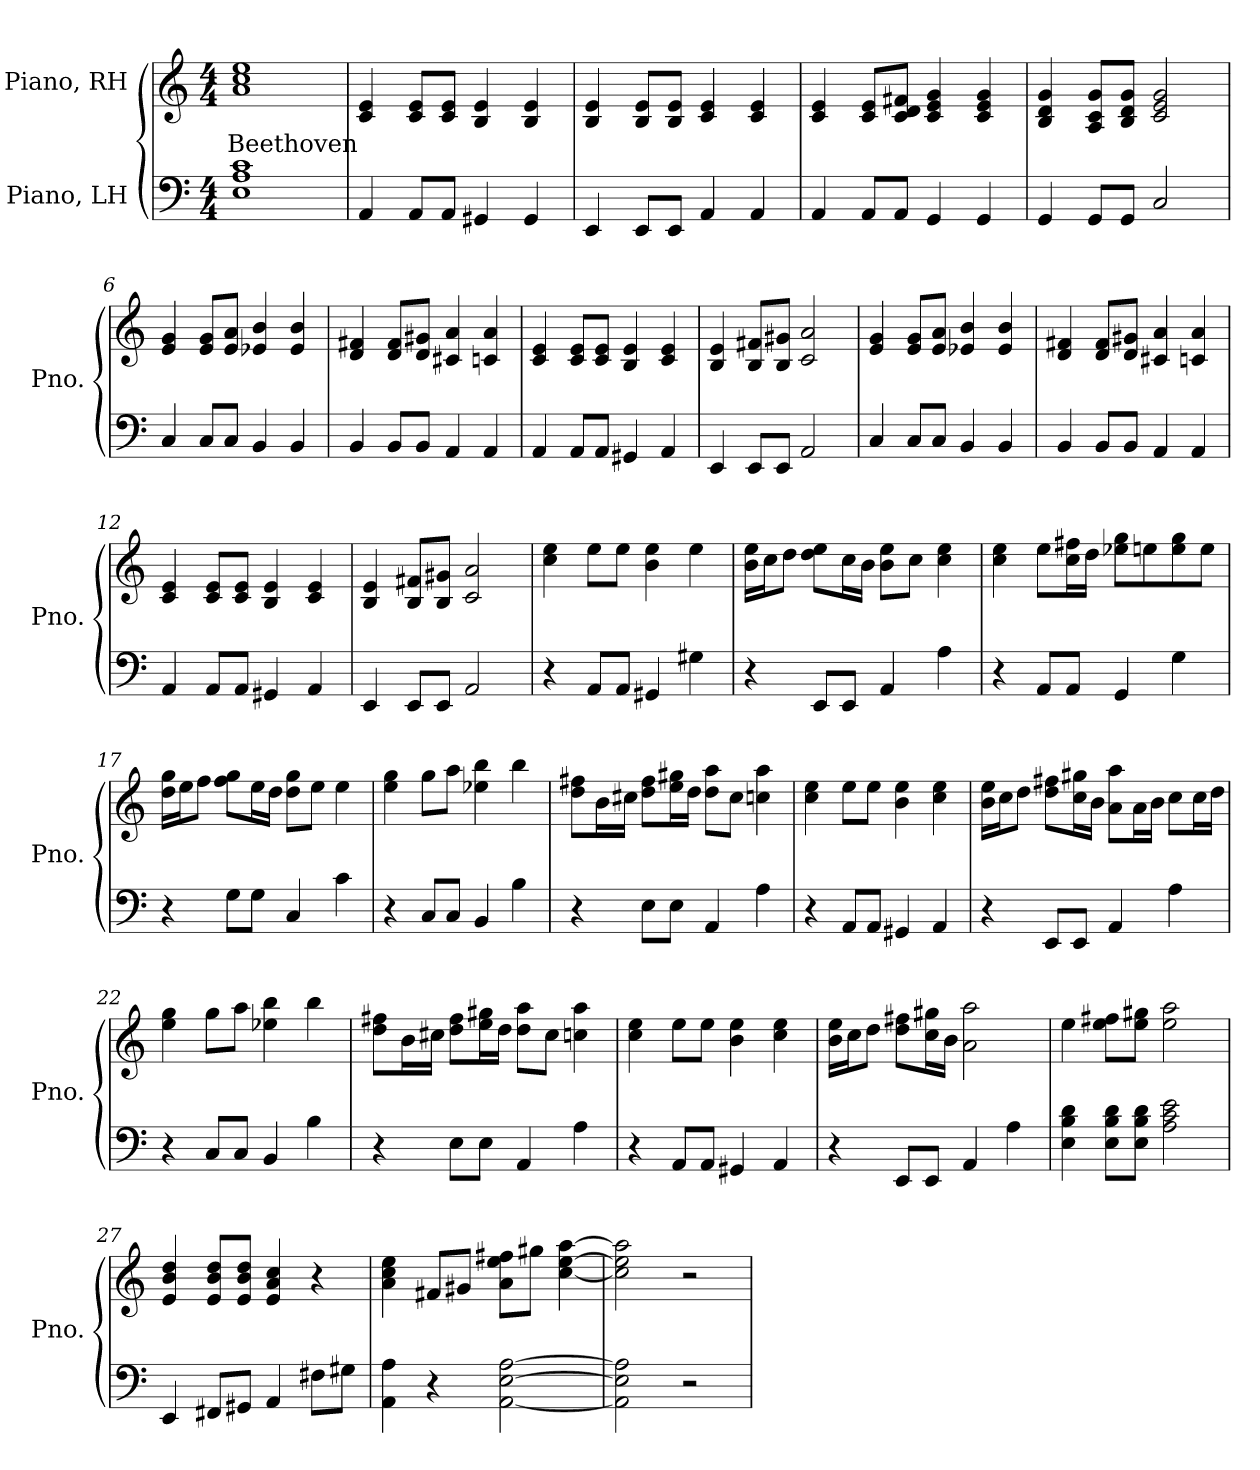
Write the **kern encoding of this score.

**kern	**kern	**text
*part2	*part1	*part1
*staff2	*staff1	*staff1
*I"Piano, LH	*I"Piano, RH	*
*I'Pno.	*I'Pno.	*
*clefF4	*clefG2	*
*k[]	*k[]	*
*M4/4	*M4/4	*
*MM60	*MM60	*
=1	=1	=1
!	!	!LO:LY:b
1E 1A 1c	1a 1cc 1ee	Beethoven
=2	=2	=2
4AA/	4c/ 4e/	.
8AA/L	8c/ 8e/L	.
8AA/J	8c/ 8e/J	.
4GG#X/	4B/ 4e/	.
4GG#/	4B/ 4e/	.
=3	=3	=3
4EE/	4B/ 4e/	.
8EE/L	8B/ 8e/L	.
8EE/J	8B/ 8e/J	.
4AA/	4c/ 4e/	.
4AA/	4c/ 4e/	.
=4	=4	=4
4AA/	4c/ 4e/	.
8AA/L	8c/ 8e/L	.
8AA/J	8c/ 8d/ 8f#X/J	.
4GG/	4c/ 4e/ 4g/	.
4GG/	4c/ 4e/ 4g/	.
=5	=5	=5
4GG/	4B/ 4d/ 4g/	.
8GG/L	8A/ 8c/ 8g/L	.
8GG/J	8B/ 8d/ 8g/J	.
2C/	2c/ 2e/ 2g/	.
!!LO:LB:g=z
=6	=6	=6
4C/	4e/ 4g/	.
8C/L	8e/ 8g/L	.
8C/J	8e/ 8a/J	.
4BB/	4e-X/ 4b/	.
4BB/	4e-/ 4b/	.
=7	=7	=7
4BB/	4d/ 4f#X/	.
8BB/L	8d/ 8f#/L	.
8BB/J	8d/ 8g#X/J	.
4AA/	4c#X/ 4a/	.
4AA/	4cn/ 4a/	.
=8	=8	=8
4AA/	4c/ 4e/	.
8AA/L	8c/ 8e/L	.
8AA/J	8c/ 8e/J	.
4GG#X/	4B/ 4e/	.
4AA/	4c/ 4e/	.
=9	=9	=9
4EE/	4B/ 4e/	.
8EE/L	8B/ 8f#X/L	.
8EE/J	8B/ 8g#X/J	.
2AA/	2c/ 2a/	.
=10	=10	=10
4C/	4e/ 4g/	.
8C/L	8e/ 8g/L	.
8C/J	8e/ 8a/J	.
4BB/	4e-X/ 4b/	.
4BB/	4e-/ 4b/	.
!!LO:LB:g=z
=11	=11	=11
4BB/	4d/ 4f#X/	.
8BB/L	8d/ 8f#/L	.
8BB/J	8d/ 8g#X/J	.
4AA/	4c#X/ 4a/	.
4AA/	4cn/ 4a/	.
=12	=12	=12
4AA/	4c/ 4e/	.
8AA/L	8c/ 8e/L	.
8AA/J	8c/ 8e/J	.
4GG#X/	4B/ 4e/	.
4AA/	4c/ 4e/	.
=13	=13	=13
4EE/	4B/ 4e/	.
8EE/L	8B/ 8f#X/L	.
8EE/J	8B/ 8g#X/J	.
2AA/	2c/ 2a/	.
=14	=14	=14
4r	4cc\ 4ee\	.
8AA/L	8ee\L	.
8AA/J	8ee\J	.
4GG#X/	4b\ 4ee\	.
4G#X\	4ee\	.
=15	=15	=15
4r	16b\ 16ee\LL	.
.	16cc\J	.
.	8dd\J	.
8EE/L	8dd\ 8ee\L	.
8EE/J	16cc\L	.
.	16b\JJ	.
4AA/	8b\ 8ee\L	.
.	8cc\J	.
4A\	4cc\ 4ee\	.
!!LO:LB:g=z
=16	=16	=16
4r	4cc\ 4ee\	.
8AA/L	8ee\L	.
8AA/J	16cc\ 16ff#X\L	.
.	16dd\JJ	.
4GG/	8ee-X\ 8gg\L	.
.	8een\	.
4G\	8ee\ 8gg\	.
.	8ee\J	.
=17	=17	=17
4r	16dd\ 16gg\LL	.
.	16ee\J	.
.	8ff\J	.
8G\L	8ff\ 8gg\L	.
8G\J	16ee\L	.
.	16dd\JJ	.
4C/	8dd\ 8gg\L	.
.	8ee\J	.
4c\	4ee\	.
=18	=18	=18
4r	4ee\ 4gg\	.
8C/L	8gg\L	.
8C/J	8aa\J	.
4BB/	4ee-X\ 4bb\	.
4B\	4bb\	.
=19	=19	=19
4r	8dd\ 8ff#X\L	.
.	16b\L	.
.	16cc#X\JJ	.
8E\L	8dd\ 8ff#\L	.
8E\J	16ee\ 16gg#X\L	.
.	16dd\JJ	.
4AA/	8dd\ 8aa\L	.
.	8cc#\J	.
4A\	4ccn\ 4aa\	.
!!LO:LB:g=z
=20	=20	=20
4r	4cc\ 4ee\	.
8AA/L	8ee\L	.
8AA/J	8ee\J	.
4GG#X/	4b\ 4ee\	.
4AA/	4cc\ 4ee\	.
=21	=21	=21
4r	16b\ 16ee\LL	.
.	16cc\J	.
.	8dd\J	.
8EE/L	8dd\ 8ff#X\L	.
8EE/J	16cc\ 16gg#X\L	.
.	16b\JJ	.
4AA/	8a\ 8aa\L	.
.	16a\L	.
.	16b\JJ	.
4A\	8cc\L	.
.	16cc\L	.
.	16dd\JJ	.
=22	=22	=22
4r	4ee\ 4gg\	.
8C/L	8gg\L	.
8C/J	8aa\J	.
4BB/	4ee-X\ 4bb\	.
4B\	4bb\	.
=23	=23	=23
4r	8dd\ 8ff#X\L	.
.	16b\L	.
.	16cc#X\JJ	.
8E\L	8dd\ 8ff#\L	.
8E\J	16ee\ 16gg#X\L	.
.	16dd\JJ	.
4AA/	8dd\ 8aa\L	.
.	8cc#\J	.
4A\	4ccn\ 4aa\	.
!!LO:LB:g=z
=24	=24	=24
4r	4cc\ 4ee\	.
8AA/L	8ee\L	.
8AA/J	8ee\J	.
4GG#X/	4b\ 4ee\	.
4AA/	4cc\ 4ee\	.
=25	=25	=25
4r	16b\ 16ee\LL	.
.	16cc\J	.
.	8dd\J	.
8EE/L	8dd\ 8ff#X\L	.
8EE/J	16cc\ 16gg#X\L	.
.	16b\JJ	.
4AA/	2a\ 2aa\	.
4A\	.	.
=26	=26	=26
4E\ 4B\ 4d\	4ee\	.
8E\ 8B\ 8d\L	8ee\ 8ff#X\L	.
8E\ 8B\ 8d\J	8ee\ 8gg#X\J	.
2A\ 2c\ 2e\	2ee\ 2aa\	.
=27	=27	=27
4EE/	4e/ 4b/ 4dd/	.
8FF#X/L	8e/ 8b/ 8dd/L	.
8GG#X/J	8e/ 8b/ 8dd/J	.
4AA/	4e/ 4a/ 4cc/	.
8F#X\L	4r	.
8G#X\J	.	.
!!LO:PB:g=z
=28	=28	=28
4AA\ 4A\	4a\ 4cc\ 4ee\	.
4r	8f#X/L	.
.	8g#X/J	.
[2AA\ [2E\ [2A\	8a\ 8ee\ 8ff#X\L	.
.	8gg#X\J	.
.	[4cc\ [4ee\ [4aa\	.
=29	=29	=29
2AA\] 2E\] 2A\]	2cc\] 2ee\] 2aa\]	.
2r	2r	.
=	=	=
*-	*-	*-
